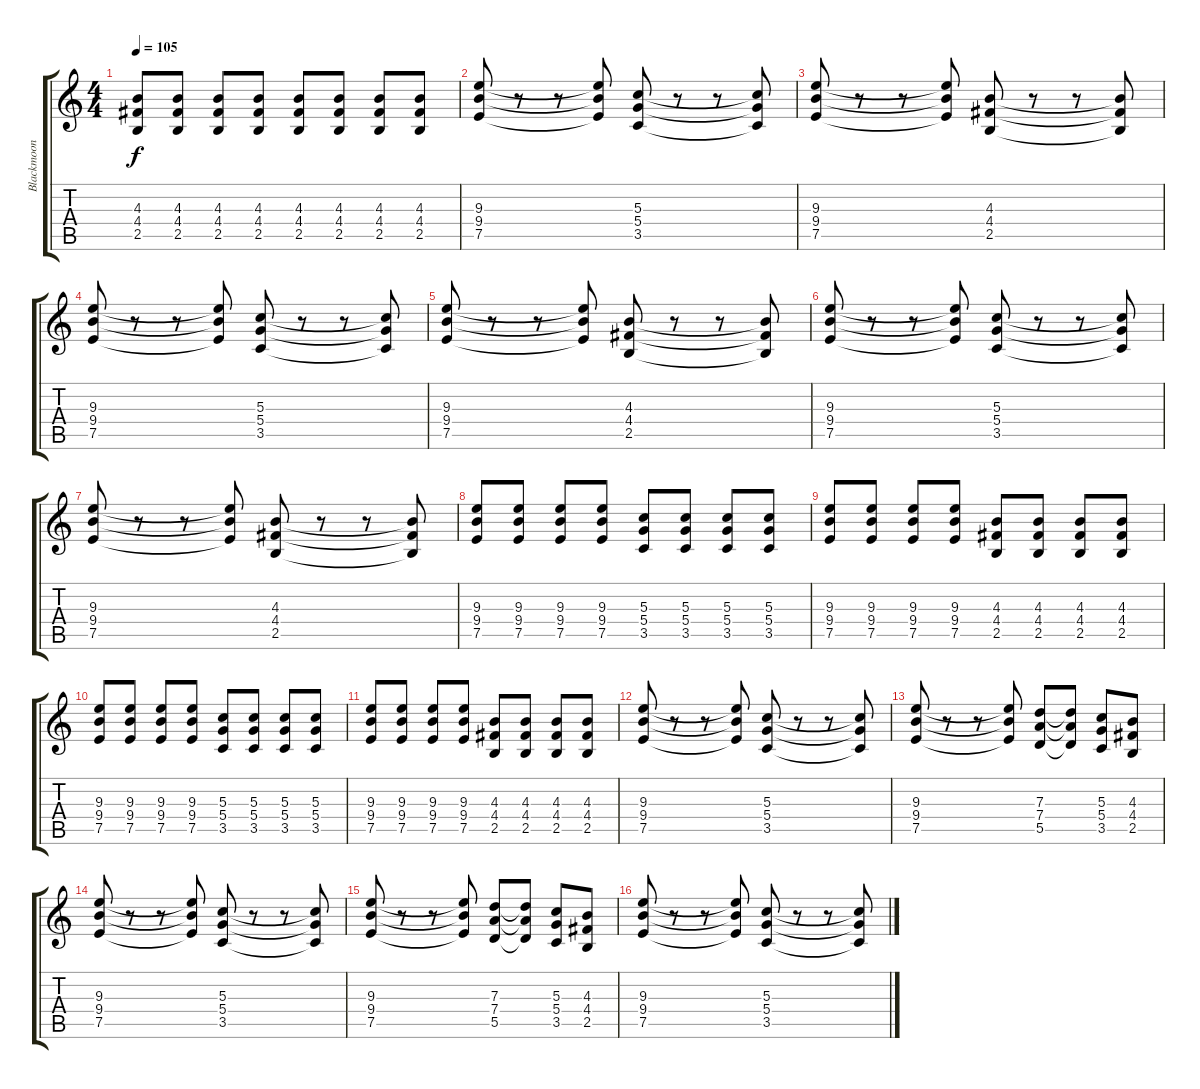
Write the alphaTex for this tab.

\track ("Blackmoon" "Blackmoon") {instrument overdrivenguitar}
\staff {score tabs}
\tuning (E4 B3 G3 D3 A2 E2) {hide}
\ts (4 4)
\tempo 105
\clef g2
\ks c
(4.3 4.4 2.5).8{dy f} (4.3 4.4 2.5).8 (4.3 4.4 2.5).8 (4.3 4.4 2.5).8 (4.3 4.4 2.5).8 (4.3 4.4 2.5).8 (4.3 4.4 2.5).8 (4.3 4.4 2.5).8 |
(9.3 9.4 7.5).8 r.8 r.8 (9.3{t} 9.4{t} 7.5{t}).8 (5.3 5.4 3.5).8 r.8 r.8 (5.3{t} 5.4{t} 3.5{t}).8 |
(9.3 9.4 7.5).8 r.8 r.8 (9.3{t} 9.4{t} 7.5{t}).8 (4.3 4.4 2.5).8 r.8 r.8 (4.3{t} 4.4{t} 2.5{t}).8 |
(9.3 9.4 7.5).8 r.8 r.8 (9.3{t} 9.4{t} 7.5{t}).8 (5.3 5.4 3.5).8 r.8 r.8 (5.3{t} 5.4{t} 3.5{t}).8 |
(9.3 9.4 7.5).8 r.8 r.8 (9.3{t} 9.4{t} 7.5{t}).8 (4.3 4.4 2.5).8 r.8 r.8 (4.3{t} 4.4{t} 2.5{t}).8 |
(9.3 9.4 7.5).8 r.8 r.8 (9.3{t} 9.4{t} 7.5{t}).8 (5.3 5.4 3.5).8 r.8 r.8 (5.3{t} 5.4{t} 3.5{t}).8 |
(9.3 9.4 7.5).8 r.8 r.8 (9.3{t} 9.4{t} 7.5{t}).8 (4.3 4.4 2.5).8 r.8 r.8 (4.3{t} 4.4{t} 2.5{t}).8 |
(9.3 9.4 7.5).8 (9.3 9.4 7.5).8 (9.3 9.4 7.5).8 (9.3 9.4 7.5).8 (5.3 5.4 3.5).8 (5.3 5.4 3.5).8 (5.3 5.4 3.5).8 (5.3 5.4 3.5).8 |
(9.3 9.4 7.5).8 (9.3 9.4 7.5).8 (9.3 9.4 7.5).8 (9.3 9.4 7.5).8 (4.3 4.4 2.5).8 (4.3 4.4 2.5).8 (4.3 4.4 2.5).8 (4.3 4.4 2.5).8 |
(9.3 9.4 7.5).8 (9.3 9.4 7.5).8 (9.3 9.4 7.5).8 (9.3 9.4 7.5).8 (5.3 5.4 3.5).8 (5.3 5.4 3.5).8 (5.3 5.4 3.5).8 (5.3 5.4 3.5).8 |
(9.3 9.4 7.5).8 (9.3 9.4 7.5).8 (9.3 9.4 7.5).8 (9.3 9.4 7.5).8 (4.3 4.4 2.5).8 (4.3 4.4 2.5).8 (4.3 4.4 2.5).8 (4.3 4.4 2.5).8 |
(9.3 9.4 7.5).8 r.8 r.8 (9.3{t} 9.4{t} 7.5{t}).8 (5.3 5.4 3.5).8 r.8 r.8 (5.3{t} 5.4{t} 3.5{t}).8 |
(9.3 9.4 7.5).8 r.8 r.8 (9.3{t} 9.4{t} 7.5{t}).8 (7.3 7.4 5.5).8 (7.3{t} 7.4{t} 5.5{t}).8 (5.3 5.4 3.5).8 (4.3 4.4 2.5).8 |
(9.3 9.4 7.5).8 r.8 r.8 (9.3{t} 9.4{t} 7.5{t}).8 (5.3 5.4 3.5).8 r.8 r.8 (5.3{t} 5.4{t} 3.5{t}).8 |
(9.3 9.4 7.5).8 r.8 r.8 (9.3{t} 9.4{t} 7.5{t}).8 (7.3 7.4 5.5).8 (7.3{t} 7.4{t} 5.5{t}).8 (5.3 5.4 3.5).8 (4.3 4.4 2.5).8 |
(9.3 9.4 7.5).8 r.8 r.8 (9.3{t} 9.4{t} 7.5{t}).8 (5.3 5.4 3.5).8 r.8 r.8 (5.3{t} 5.4{t} 3.5{t}).8
